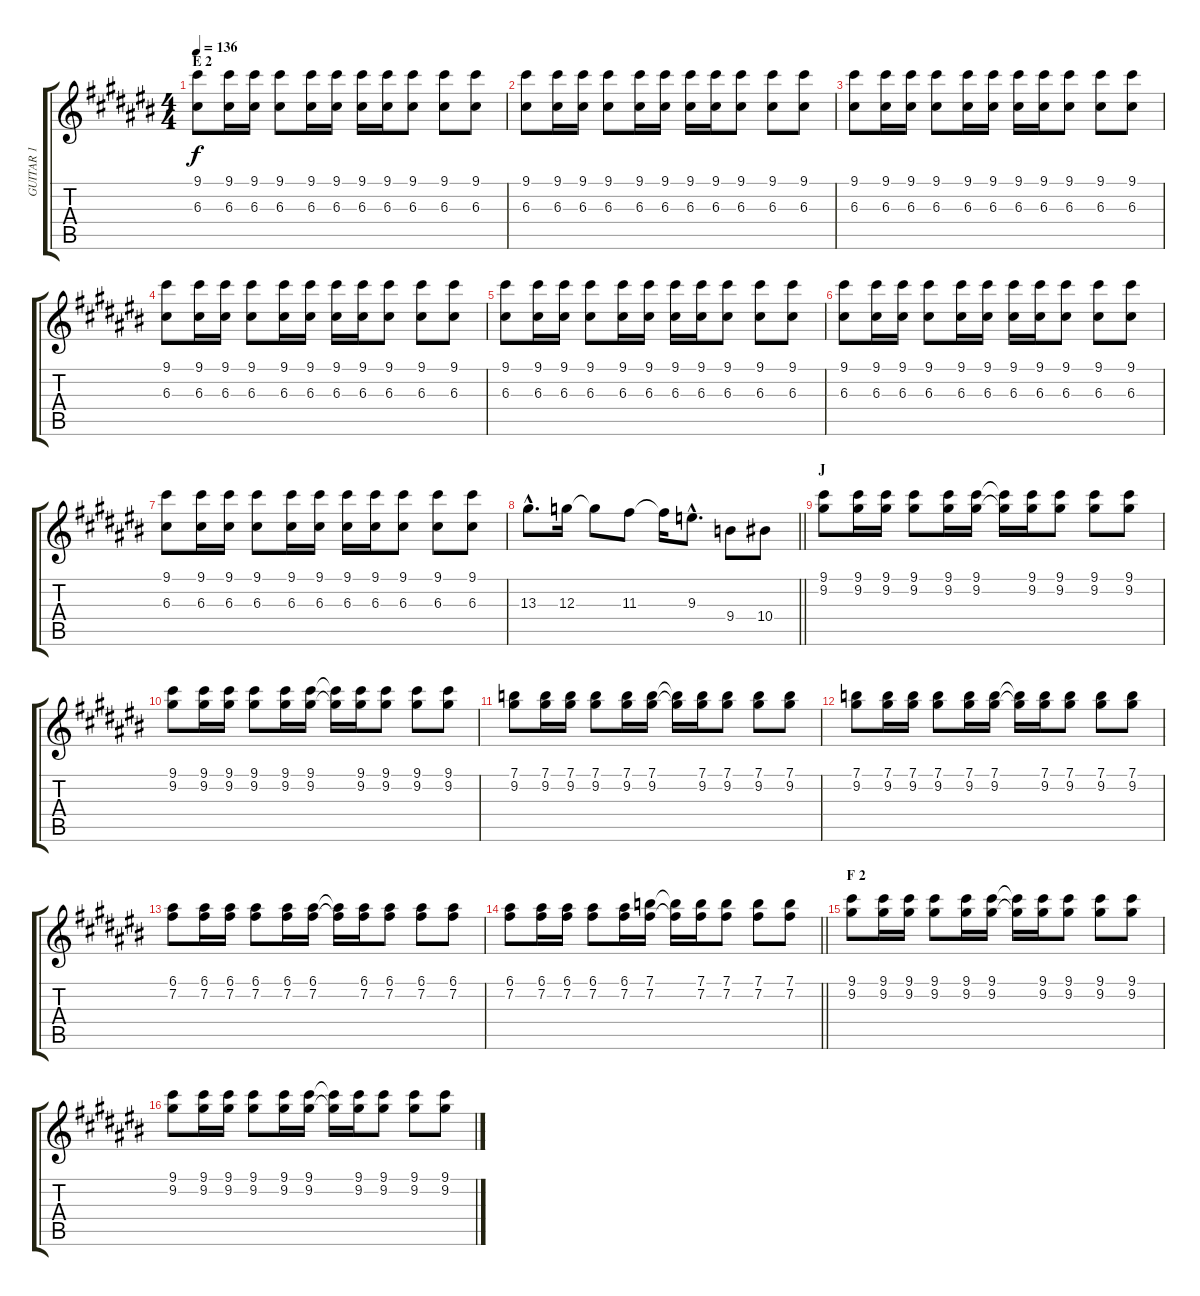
\track ("GUITAR 1" "GUITAR 1") {instrument distortionguitar}
\staff {score tabs}
\tuning (E4 B3 G3 D3 A2 E2) {hide}
\ts (4 4)
\section ("" "E 2")
\tempo 136
\clef g2
\ks c#
(9.1 6.3).8{dy f volume 9} (9.1 6.3).16 (9.1 6.3).16 (9.1 6.3).8 (9.1 6.3).16 (9.1 6.3).16 (9.1 6.3).16 (9.1 6.3).16 (9.1 6.3).8 (9.1 6.3).8 (9.1 6.3).8 |
(9.1 6.3).8 (9.1 6.3).16 (9.1 6.3).16 (9.1 6.3).8 (9.1 6.3).16 (9.1 6.3).16 (9.1 6.3).16 (9.1 6.3).16 (9.1 6.3).8 (9.1 6.3).8 (9.1 6.3).8 |
(9.1 6.3).8 (9.1 6.3).16 (9.1 6.3).16 (9.1 6.3).8 (9.1 6.3).16 (9.1 6.3).16 (9.1 6.3).16 (9.1 6.3).16 (9.1 6.3).8 (9.1 6.3).8 (9.1 6.3).8 |
(9.1 6.3).8 (9.1 6.3).16 (9.1 6.3).16 (9.1 6.3).8 (9.1 6.3).16 (9.1 6.3).16 (9.1 6.3).16 (9.1 6.3).16 (9.1 6.3).8 (9.1 6.3).8 (9.1 6.3).8 |
(9.1 6.3).8 (9.1 6.3).16 (9.1 6.3).16 (9.1 6.3).8 (9.1 6.3).16 (9.1 6.3).16 (9.1 6.3).16 (9.1 6.3).16 (9.1 6.3).8 (9.1 6.3).8 (9.1 6.3).8 |
(9.1 6.3).8 (9.1 6.3).16 (9.1 6.3).16 (9.1 6.3).8 (9.1 6.3).16 (9.1 6.3).16 (9.1 6.3).16 (9.1 6.3).16 (9.1 6.3).8 (9.1 6.3).8 (9.1 6.3).8 |
(9.1 6.3).8 (9.1 6.3).16 (9.1 6.3).16 (9.1 6.3).8 (9.1 6.3).16 (9.1 6.3).16 (9.1 6.3).16 (9.1 6.3).16 (9.1 6.3).8 (9.1 6.3).8 (9.1 6.3).8 |
\barLineRight lightlight
13.3{hac}.8{d volume 10} 12.3.16 12.3{t}.8 11.3.8 11.3{t}.16 9.3{hac}.8{d} 9.4.8 10.4.8 |
\section ("" "J")
(9.1 9.2).8{volume 9} (9.1 9.2).16 (9.1 9.2).16 (9.1 9.2).8 (9.1 9.2).16 (9.1 9.2).16 (9.1{t} 9.2{t}).16 (9.1 9.2).16 (9.1 9.2).8 (9.1 9.2).8 (9.1 9.2).8 |
(9.1 9.2).8 (9.1 9.2).16 (9.1 9.2).16 (9.1 9.2).8 (9.1 9.2).16 (9.1 9.2).16 (9.1{t} 9.2{t}).16 (9.1 9.2).16 (9.1 9.2).8 (9.1 9.2).8 (9.1 9.2).8 |
(7.1 9.2).8 (7.1 9.2).16 (7.1 9.2).16 (7.1 9.2).8 (7.1 9.2).16 (7.1 9.2).16 (7.1{t} 9.2{t}).16 (7.1 9.2).16 (7.1 9.2).8 (7.1 9.2).8 (7.1 9.2).8 |
(7.1 9.2).8 (7.1 9.2).16 (7.1 9.2).16 (7.1 9.2).8 (7.1 9.2).16 (7.1 9.2).16 (7.1{t} 9.2{t}).16 (7.1 9.2).16 (7.1 9.2).8 (7.1 9.2).8 (7.1 9.2).8 |
(6.1 7.2).8 (6.1 7.2).16 (6.1 7.2).16 (6.1 7.2).8 (6.1 7.2).16 (6.1 7.2).16 (6.1{t} 7.2{t}).16 (6.1 7.2).16 (6.1 7.2).8 (6.1 7.2).8 (6.1 7.2).8 |
\barLineRight lightlight
(6.1 7.2).8 (6.1 7.2).16 (6.1 7.2).16 (6.1 7.2).8 (6.1 7.2).16 (7.1 7.2).16 (7.1{t} 7.2{t}).16 (7.1 7.2).16 (7.1 7.2).8 (7.1 7.2).8 (7.1 7.2).8 |
\section ("" "F 2")
(9.1 9.2).8 (9.1 9.2).16 (9.1 9.2).16 (9.1 9.2).8 (9.1 9.2).16 (9.1 9.2).16 (9.1{t} 9.2{t}).16 (9.1 9.2).16 (9.1 9.2).8 (9.1 9.2).8 (9.1 9.2).8 |
(9.1 9.2).8 (9.1 9.2).16 (9.1 9.2).16 (9.1 9.2).8 (9.1 9.2).16 (9.1 9.2).16 (9.1{t} 9.2{t}).16 (9.1 9.2).16 (9.1 9.2).8 (9.1 9.2).8 (9.1 9.2).8
